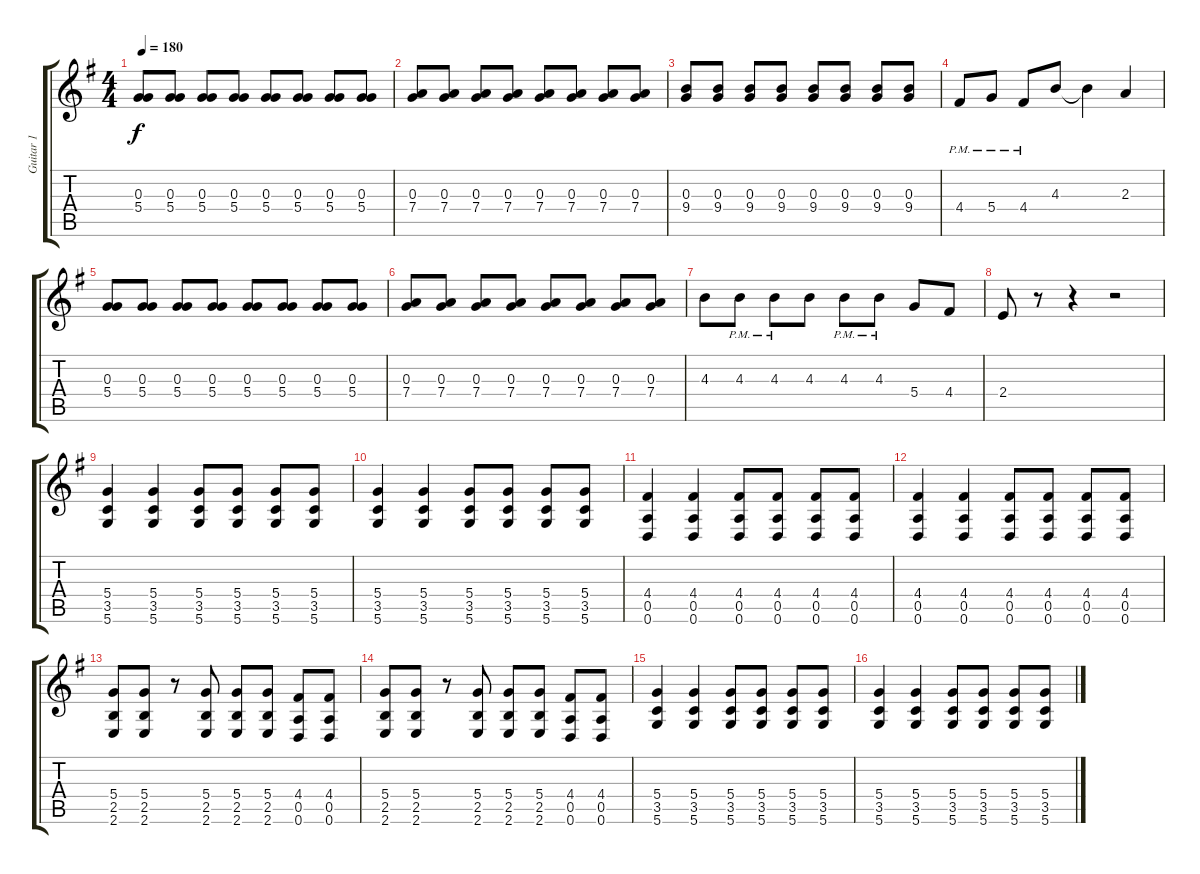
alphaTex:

\track ("Guitar 1" "Guitar 1") {instrument distortionguitar}
\staff {score tabs}
\tuning (E4 B3 G3 D3 A2 D2) {hide}
\ts (4 4)
\tempo 180
\clef g2
\ks g
(0.3 5.4).8{dy f} (0.3 5.4).8 (0.3 5.4).8 (0.3 5.4).8 (0.3 5.4).8 (0.3 5.4).8 (0.3 5.4).8 (0.3 5.4).8 |
(0.3 7.4).8 (0.3 7.4).8 (0.3 7.4).8 (0.3 7.4).8 (0.3 7.4).8 (0.3 7.4).8 (0.3 7.4).8 (0.3 7.4).8 |
(0.3 9.4).8 (0.3 9.4).8 (0.3 9.4).8 (0.3 9.4).8 (0.3 9.4).8 (0.3 9.4).8 (0.3 9.4).8 (0.3 9.4).8 |
4.4{pm}.8 5.4{pm}.8 4.4{pm}.8 4.3.8 4.3{t}.4 2.3.4 |
(0.3 5.4).8 (0.3 5.4).8 (0.3 5.4).8 (0.3 5.4).8 (0.3 5.4).8 (0.3 5.4).8 (0.3 5.4).8 (0.3 5.4).8 |
(0.3 7.4).8 (0.3 7.4).8 (0.3 7.4).8 (0.3 7.4).8 (0.3 7.4).8 (0.3 7.4).8 (0.3 7.4).8 (0.3 7.4).8 |
4.3.8 4.3{pm}.8 4.3{pm}.8 4.3.8 4.3{pm}.8 4.3{pm}.8 5.4.8 4.4.8 |
2.4.8 r.8 r.4 r.2 |
(5.4 3.5 5.6).4 (5.4 3.5 5.6).4 (5.4 3.5 5.6).8 (5.4 3.5 5.6).8 (5.4 3.5 5.6).8 (5.4 3.5 5.6).8 |
(5.4 3.5 5.6).4 (5.4 3.5 5.6).4 (5.4 3.5 5.6).8 (5.4 3.5 5.6).8 (5.4 3.5 5.6).8 (5.4 3.5 5.6).8 |
(4.4 0.5 0.6).4 (4.4 0.5 0.6).4 (4.4 0.5 0.6).8 (4.4 0.5 0.6).8 (4.4 0.5 0.6).8 (4.4 0.5 0.6).8 |
(4.4 0.5 0.6).4 (4.4 0.5 0.6).4 (4.4 0.5 0.6).8 (4.4 0.5 0.6).8 (4.4 0.5 0.6).8 (4.4 0.5 0.6).8 |
(5.4 2.5 2.6).8 (5.4 2.5 2.6).8 r.8 (5.4 2.5 2.6).8 (5.4 2.5 2.6).8 (5.4 2.5 2.6).8 (4.4 0.5 0.6).8 (4.4 0.5 0.6).8 |
(5.4 2.5 2.6).8 (5.4 2.5 2.6).8 r.8 (5.4 2.5 2.6).8 (5.4 2.5 2.6).8 (5.4 2.5 2.6).8 (4.4 0.5 0.6).8 (4.4 0.5 0.6).8 |
(5.4 3.5 5.6).4 (5.4 3.5 5.6).4 (5.4 3.5 5.6).8 (5.4 3.5 5.6).8 (5.4 3.5 5.6).8 (5.4 3.5 5.6).8 |
(5.4 3.5 5.6).4 (5.4 3.5 5.6).4 (5.4 3.5 5.6).8 (5.4 3.5 5.6).8 (5.4 3.5 5.6).8 (5.4 3.5 5.6).8
